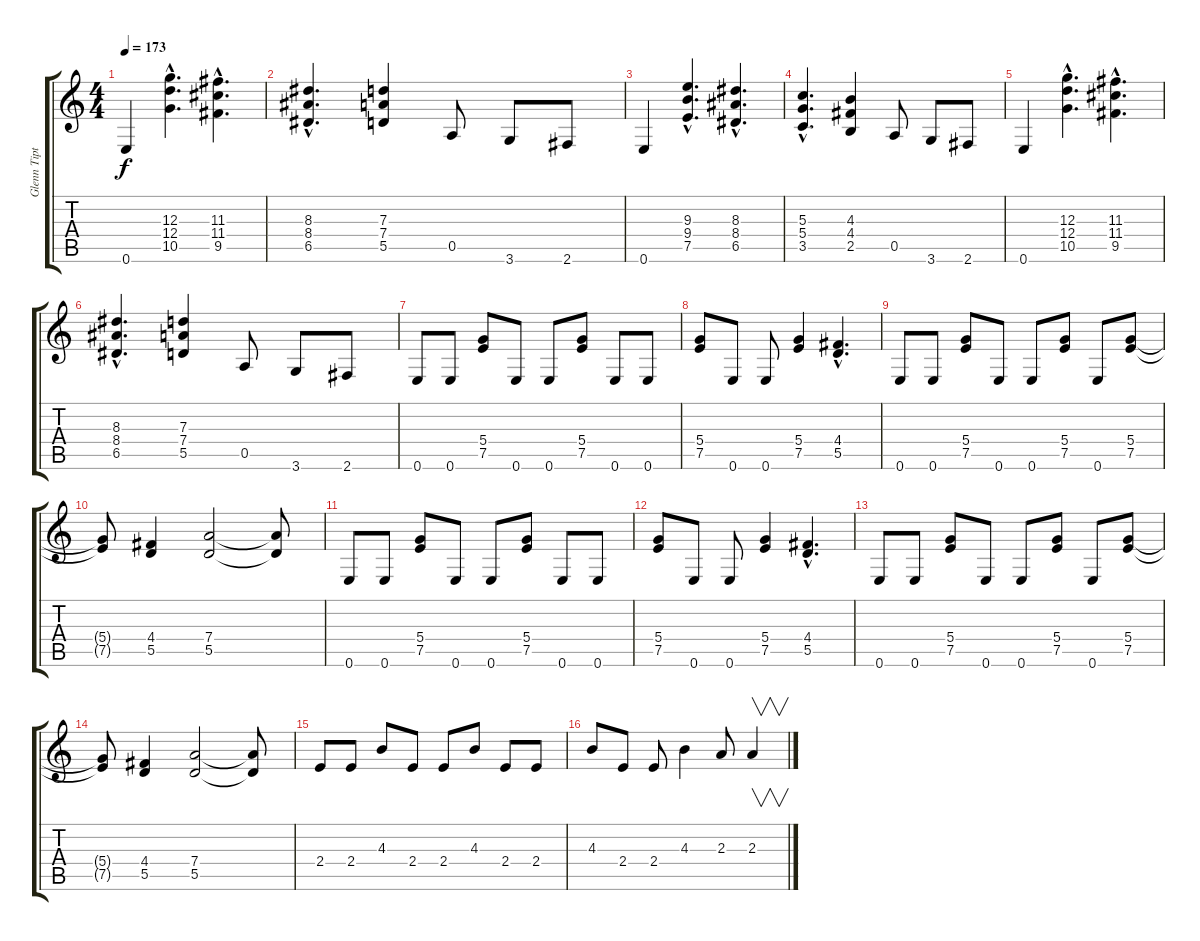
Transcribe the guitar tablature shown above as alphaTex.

\track ("Glenn Tipton" "Glenn Tipt") {instrument overdrivenguitar}
\staff {score tabs}
\tuning (E4 B3 G3 D3 A2 E2) {hide}
\ts (4 4)
\tempo 173
\clef g2
\ks c
0.6.4{dy f} (12.3{hac} 12.4{hac} 10.5{hac}).4{d} (11.3{hac} 11.4{hac} 9.5{hac}).4{d} |
(8.3{hac} 8.4{hac} 6.5{hac}).4{d} (7.3 7.4 5.5).4 0.5.8 3.6.8 2.6.8 |
0.6.4 (9.3{hac} 9.4{hac} 7.5{hac}).4{d} (8.3{hac} 8.4{hac} 6.5{hac}).4{d} |
(5.3{hac} 5.4{hac} 3.5{hac}).4{d} (4.3 4.4 2.5).4 0.5.8 3.6.8 2.6.8 |
0.6.4 (12.3{hac} 12.4{hac} 10.5{hac}).4{d} (11.3{hac} 11.4{hac} 9.5{hac}).4{d} |
(8.3{hac} 8.4{hac} 6.5{hac}).4{d} (7.3 7.4 5.5).4 0.5.8 3.6.8 2.6.8 |
0.6.8 0.6.8 (5.4 7.5).8 0.6.8 0.6.8 (5.4 7.5).8 0.6.8 0.6.8 |
(5.4 7.5).8 0.6.8 0.6.8 (5.4 7.5).4 (4.4{hac} 5.5{hac}).4{d} |
0.6.8 0.6.8 (5.4 7.5).8 0.6.8 0.6.8 (5.4 7.5).8 0.6.8 (5.4 7.5).8 |
(5.4{t} 7.5{t}).8 (4.4 5.5).4 (7.4 5.5).2 (7.4{t} 5.5{t}).8 |
0.6.8 0.6.8 (5.4 7.5).8 0.6.8 0.6.8 (5.4 7.5).8 0.6.8 0.6.8 |
(5.4 7.5).8 0.6.8 0.6.8 (5.4 7.5).4 (4.4{hac} 5.5{hac}).4{d} |
0.6.8 0.6.8 (5.4 7.5).8 0.6.8 0.6.8 (5.4 7.5).8 0.6.8 (5.4 7.5).8 |
(5.4{t} 7.5{t}).8 (4.4 5.5).4 (7.4 5.5).2 (7.4{t} 5.5{t}).8 |
2.4.8 2.4.8 4.3.8 2.4.8 2.4.8 4.3.8 2.4.8 2.4.8 |
4.3.8 2.4.8 2.4.8 4.3.4 2.3.8 2.3.4{v}
